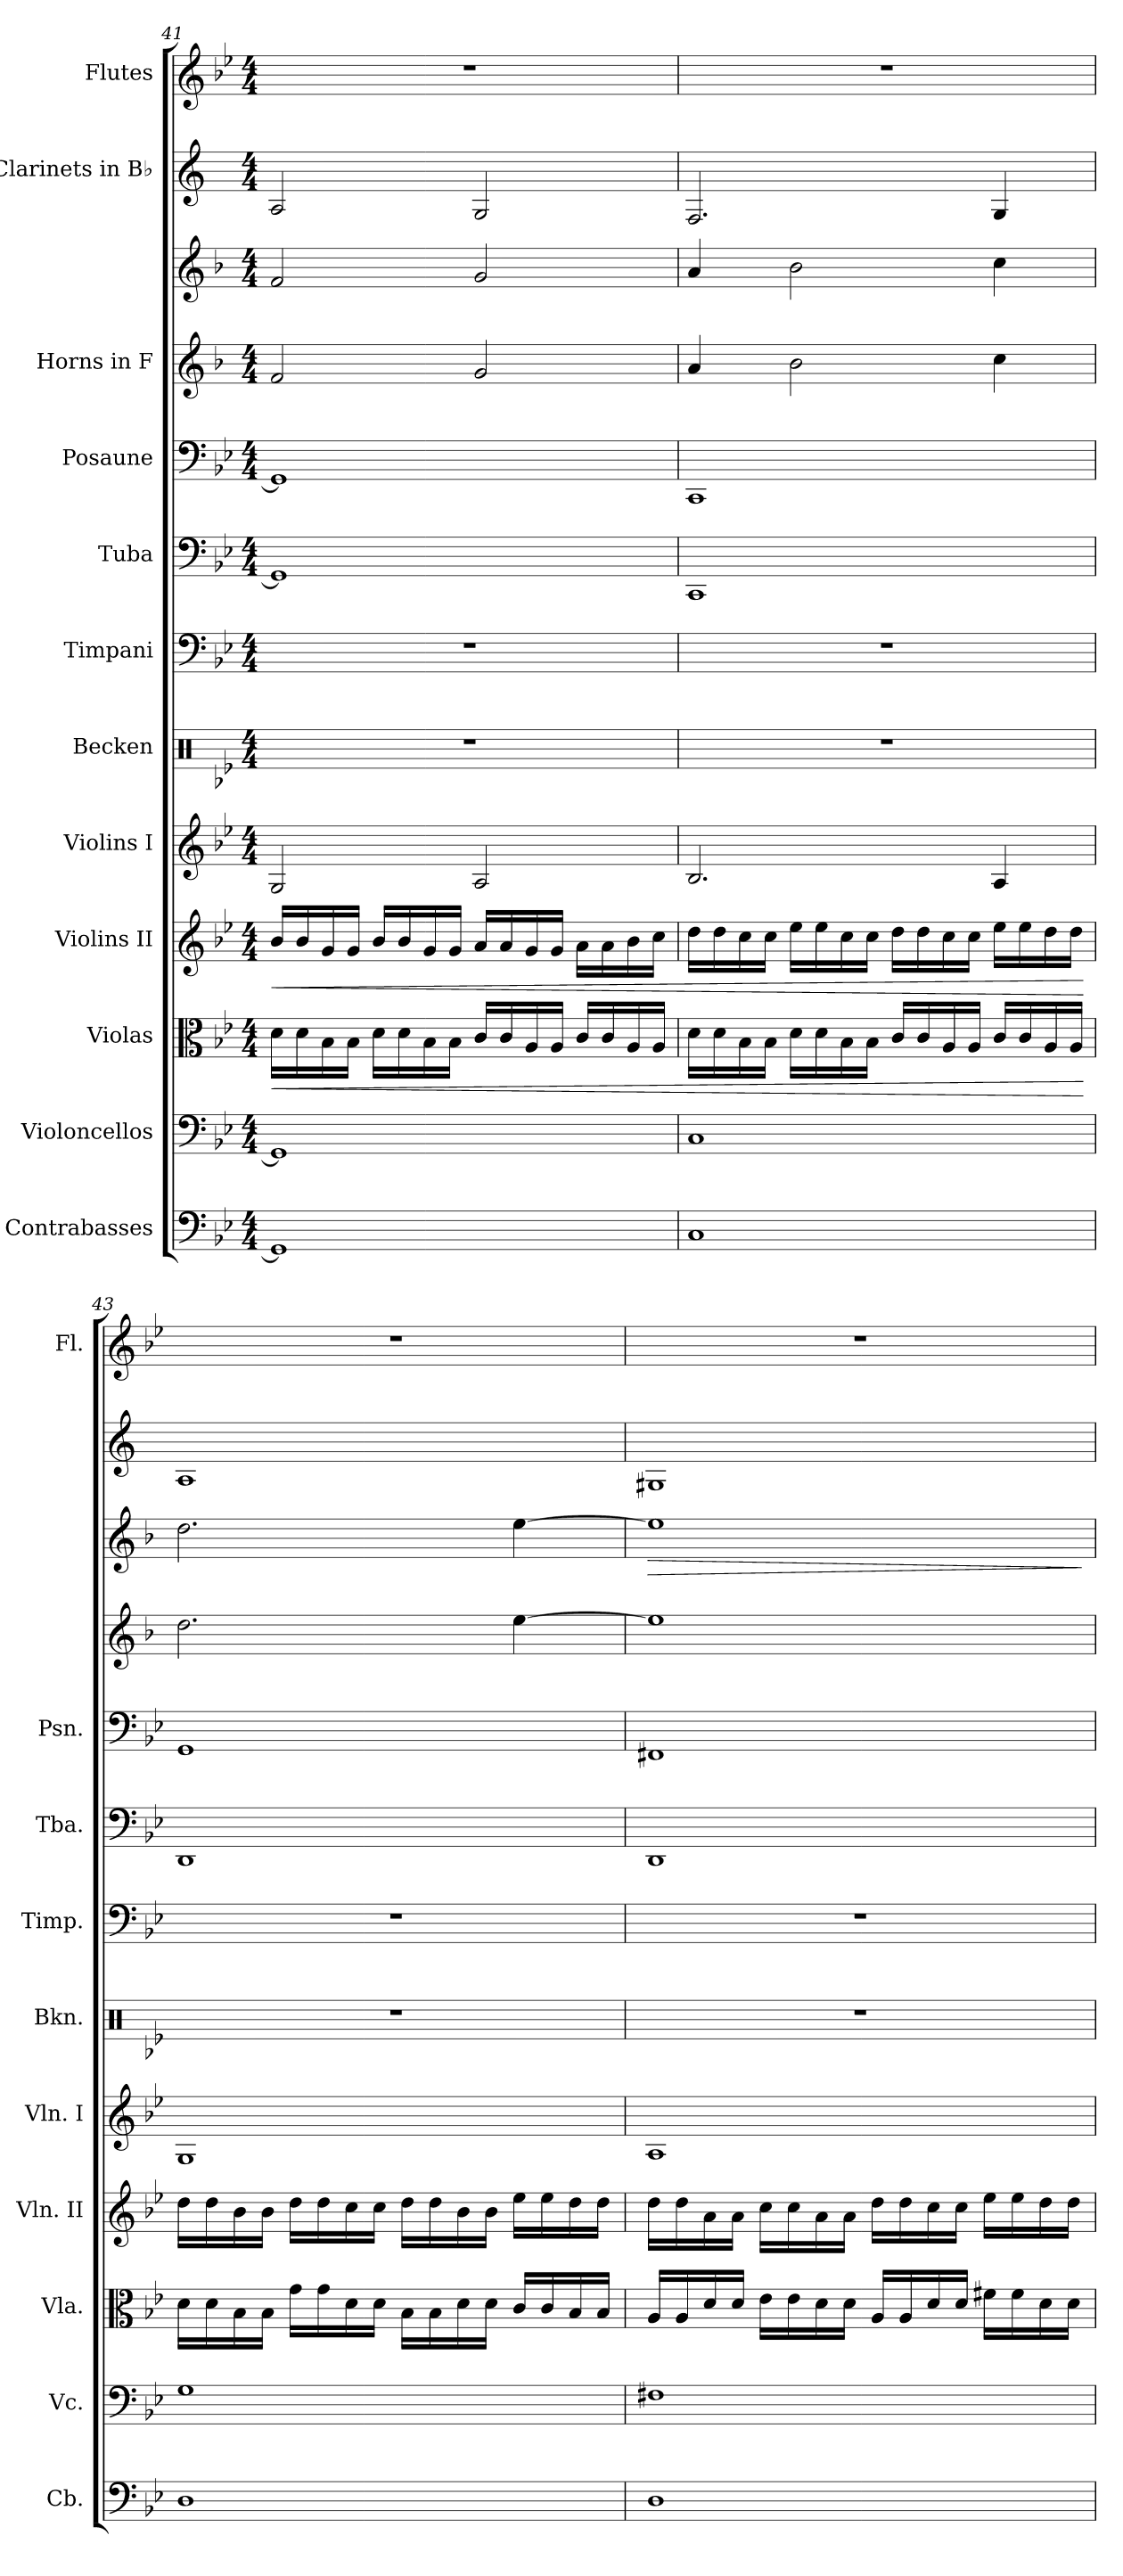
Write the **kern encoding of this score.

**kern	**kern	**kern	**dynam	**kern	**dynam	**kern	**kern	**kern	**kern	**kern	**kern	**kern	**dynam	**kern	**kern
*part12	*part11	*part10	*part10	*part9	*part9	*part8	*part7	*part6	*part5	*part4	*part3	*part3	*part3	*part2	*part1
*staff13	*staff12	*staff11	*staff11	*staff10	*staff10	*staff9	*staff8	*staff7	*staff6	*staff5	*staff4	*staff3	*staff3/4	*staff2	*staff1
*I"Contrabasses	*I"Violoncellos	*I"Violas	*	*I"Violins II	*	*I"Violins I	*I"Becken	*I"Timpani	*I"Tuba	*I"Posaune	*I"Horns in F	*	*	*I"Clarinets in B♭	*I"Flutes
*I'Cb.	*I'Vc.	*I'Vla.	*	*I'Vln. II	*	*I'Vln. I	*I'Bkn.	*I'Timp.	*I'Tba.	*I'Psn.	*	*	*	*	*I'Fl.
*clefF4	*clefF4	*clefC3	*	*clefG2	*	*clefG2	*clefX	*clefF4	*clefF4	*clefF4	*clefG2	*clefG2	*	*clefG2	*clefG2
*ITrd7c12	*	*	*	*	*	*	*	*	*	*	*ITrd4c7	*ITrd4c7	*	*ITrd1c2	*
*k[b-e-]	*k[b-e-]	*k[b-e-]	*	*k[b-e-]	*	*k[b-e-]	*k[b-e-]	*k[b-e-]	*k[b-e-]	*k[b-e-]	*k[b-e-]	*k[b-e-]	*	*k[b-e-]	*k[b-e-]
*M4/4	*M4/4	*M4/4	*	*M4/4	*	*M4/4	*M4/4	*M4/4	*M4/4	*M4/4	*M4/4	*M4/4	*	*M4/4	*M4/4
=41	=41	=41	=41	=41	=41	=41	=41	=41	=41	=41	=41	=41	=41	=41	=41
!	!	!	!LO:HP:b	!	!LO:HP:b	!	!	!	!	!	!	!	!	!	!
1GGG]	1GG]	16d\LL	<	16b-/LL	<	2G/	1r	1r	1GG]	1GG]	2B-/	2B-/	.	2G/	1r
.	.	16d\	.	16b-/	.	.	.	.	.	.	.	.	.	.	.
.	.	16B-\	.	16g/	.	.	.	.	.	.	.	.	.	.	.
.	.	16B-\JJ	.	16g/JJ	.	.	.	.	.	.	.	.	.	.	.
.	.	16d\LL	.	16b-/LL	.	.	.	.	.	.	.	.	.	.	.
.	.	16d\	.	16b-/	.	.	.	.	.	.	.	.	.	.	.
.	.	16B-\	.	16g/	.	.	.	.	.	.	.	.	.	.	.
.	.	16B-\JJ	.	16g/JJ	.	.	.	.	.	.	.	.	.	.	.
.	.	16c/LL	.	16a/LL	.	2A/	.	.	.	.	2c/	2c/	.	2F/	.
.	.	16c/	.	16a/	.	.	.	.	.	.	.	.	.	.	.
.	.	16A/	.	16g/	.	.	.	.	.	.	.	.	.	.	.
.	.	16A/JJ	.	16g/JJ	.	.	.	.	.	.	.	.	.	.	.
.	.	16c/LL	.	16a\LL	.	.	.	.	.	.	.	.	.	.	.
.	.	16c/	.	16a\	.	.	.	.	.	.	.	.	.	.	.
.	.	16A/	.	16b-\	.	.	.	.	.	.	.	.	.	.	.
.	.	16A/JJ	.	16cc\JJ	.	.	.	.	.	.	.	.	.	.	.
!!LO:LB:g=z
=42	=42	=42	=42	=42	=42	=42	=42	=42	=42	=42	=42	=42	=42	=42	=42
1CC	1C	16d\LL	.	16dd\LL	.	2.B-/	1r	1r	1CC	1CC	4d/	4d/	.	2.E-/	1r
.	.	16d\	.	16dd\	.	.	.	.	.	.	.	.	.	.	.
.	.	16B-\	.	16cc\	.	.	.	.	.	.	.	.	.	.	.
.	.	16B-\JJ	.	16cc\JJ	.	.	.	.	.	.	.	.	.	.	.
.	.	16d\LL	.	16ee-\LL	.	.	.	.	.	.	2e-\	2e-\	.	.	.
.	.	16d\	.	16ee-\	.	.	.	.	.	.	.	.	.	.	.
.	.	16B-\	.	16cc\	.	.	.	.	.	.	.	.	.	.	.
.	.	16B-\JJ	.	16cc\JJ	.	.	.	.	.	.	.	.	.	.	.
.	.	16c/LL	.	16dd\LL	.	.	.	.	.	.	.	.	.	.	.
.	.	16c/	.	16dd\	.	.	.	.	.	.	.	.	.	.	.
.	.	16A/	.	16cc\	.	.	.	.	.	.	.	.	.	.	.
.	.	16A/JJ	.	16cc\JJ	.	.	.	.	.	.	.	.	.	.	.
.	.	16c/LL	.	16ee-\LL	.	4A/	.	.	.	.	4f\	4f\	.	4F/	.
.	.	16c/	.	16ee-\	.	.	.	.	.	.	.	.	.	.	.
.	.	16A/	.	16dd\	.	.	.	.	.	.	.	.	.	.	.
.	.	16A/JJ	.	16dd\JJ	.	.	.	.	.	.	.	.	.	.	.
.	.	.	[	.	[	.	.	.	.	.	.	.	.	.	.
=43	=43	=43	=43	=43	=43	=43	=43	=43	=43	=43	=43	=43	=43	=43	=43
1DD	1G	16d\LL	.	16dd\LL	.	1G	1r	1r	1DD	1GG	2.g\	2.g\	.	1G	1r
.	.	16d\	.	16dd\	.	.	.	.	.	.	.	.	.	.	.
.	.	16B-\	.	16b-\	.	.	.	.	.	.	.	.	.	.	.
.	.	16B-\JJ	.	16b-\JJ	.	.	.	.	.	.	.	.	.	.	.
.	.	16g\LL	.	16dd\LL	.	.	.	.	.	.	.	.	.	.	.
.	.	16g\	.	16dd\	.	.	.	.	.	.	.	.	.	.	.
.	.	16d\	.	16cc\	.	.	.	.	.	.	.	.	.	.	.
.	.	16d\JJ	.	16cc\JJ	.	.	.	.	.	.	.	.	.	.	.
.	.	16B-\LL	.	16dd\LL	.	.	.	.	.	.	.	.	.	.	.
.	.	16B-\	.	16dd\	.	.	.	.	.	.	.	.	.	.	.
.	.	16d\	.	16b-\	.	.	.	.	.	.	.	.	.	.	.
.	.	16d\JJ	.	16b-\JJ	.	.	.	.	.	.	.	.	.	.	.
.	.	16c/LL	.	16ee-\LL	.	.	.	.	.	.	[4a\	[4a\	.	.	.
.	.	16c/	.	16ee-\	.	.	.	.	.	.	.	.	.	.	.
.	.	16B-/	.	16dd\	.	.	.	.	.	.	.	.	.	.	.
.	.	16B-/JJ	.	16dd\JJ	.	.	.	.	.	.	.	.	.	.	.
=44	=44	=44	=44	=44	=44	=44	=44	=44	=44	=44	=44	=44	=44	=44	=44
!	!	!	!	!	!	!	!	!	!	!	!	!	!LO:HP:b	!	!
1DD	1F#X	16A/LL	.	16dd\LL	.	1A	1r	1r	1DD	1FF#X	1a]	1a]	>	1F#X	1r
.	.	16A/	.	16dd\	.	.	.	.	.	.	.	.	.	.	.
.	.	16d/	.	16a\	.	.	.	.	.	.	.	.	.	.	.
.	.	16d/JJ	.	16a\JJ	.	.	.	.	.	.	.	.	.	.	.
.	.	16e-\LL	.	16cc\LL	.	.	.	.	.	.	.	.	.	.	.
.	.	16e-\	.	16cc\	.	.	.	.	.	.	.	.	.	.	.
.	.	16d\	.	16a\	.	.	.	.	.	.	.	.	.	.	.
.	.	16d\JJ	.	16a\JJ	.	.	.	.	.	.	.	.	.	.	.
.	.	16A/LL	.	16dd\LL	.	.	.	.	.	.	.	.	.	.	.
.	.	16A/	.	16dd\	.	.	.	.	.	.	.	.	.	.	.
.	.	16d/	.	16cc\	.	.	.	.	.	.	.	.	.	.	.
.	.	16d/JJ	.	16cc\JJ	.	.	.	.	.	.	.	.	.	.	.
.	.	16f#X\LL	.	16ee-\LL	.	.	.	.	.	.	.	.	.	.	.
.	.	16f#\	.	16ee-\	.	.	.	.	.	.	.	.	.	.	.
.	.	16d\	.	16dd\	.	.	.	.	.	.	.	.	.	.	.
.	.	16d\JJ	.	16dd\JJ	.	.	.	.	.	.	.	.	.	.	.
.	.	.	.	.	.	.	.	.	.	.	.	.	]	.	.
=	=	=	=	=	=	=	=	=	=	=	=	=	=	=	=
*-	*-	*-	*-	*-	*-	*-	*-	*-	*-	*-	*-	*-	*-	*-	*-
